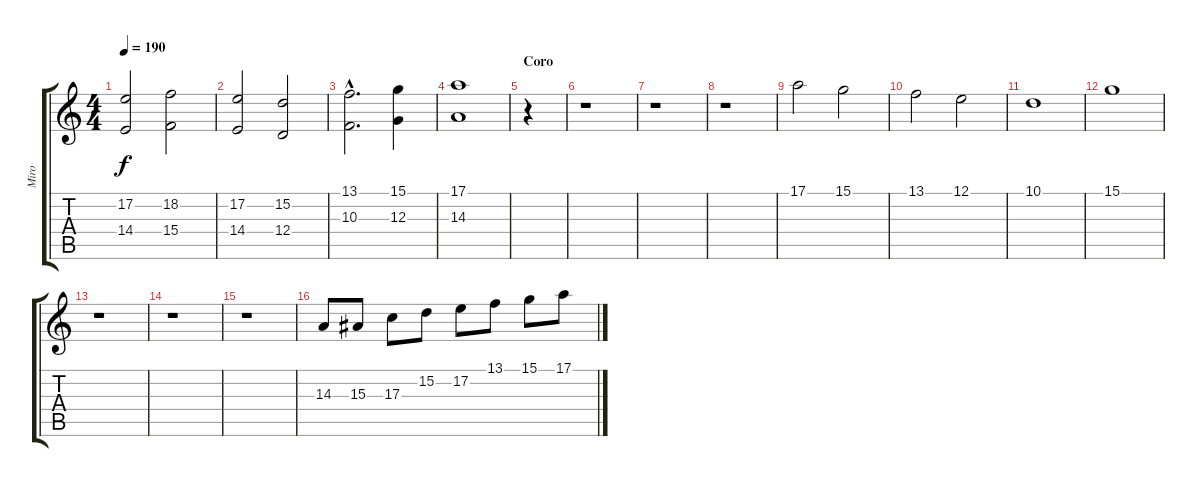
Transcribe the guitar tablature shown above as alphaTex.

\track ("Miro" "Miro") {instrument stringensemble1}
\staff {score tabs}
\tuning (E4 B3 G3 D3 A2 E2) {hide}
\ts (4 4)
\tempo 190
\clef g2
\ks c
(17.2 14.4).2{dy f} (18.2 15.4).2 |
(17.2 14.4).2 (15.2 12.4).2 |
(13.1{hac} 10.3{hac}).2{d} (15.1 12.3).4 |
(17.1 14.3).1 |
\section ("" "Coro")
r.4 |
r.1 |
r.1 |
r.1 |
17.1.2{volume 13} 15.1.2 |
13.1.2 12.1.2 |
10.1.1 |
15.1.1 |
r.1 |
r.1 |
r.1 |
14.3.8{volume 14} 15.3.8 17.3.8{volume 13} 15.2.8 17.2.8 13.1.8 15.1.8 17.1.8
